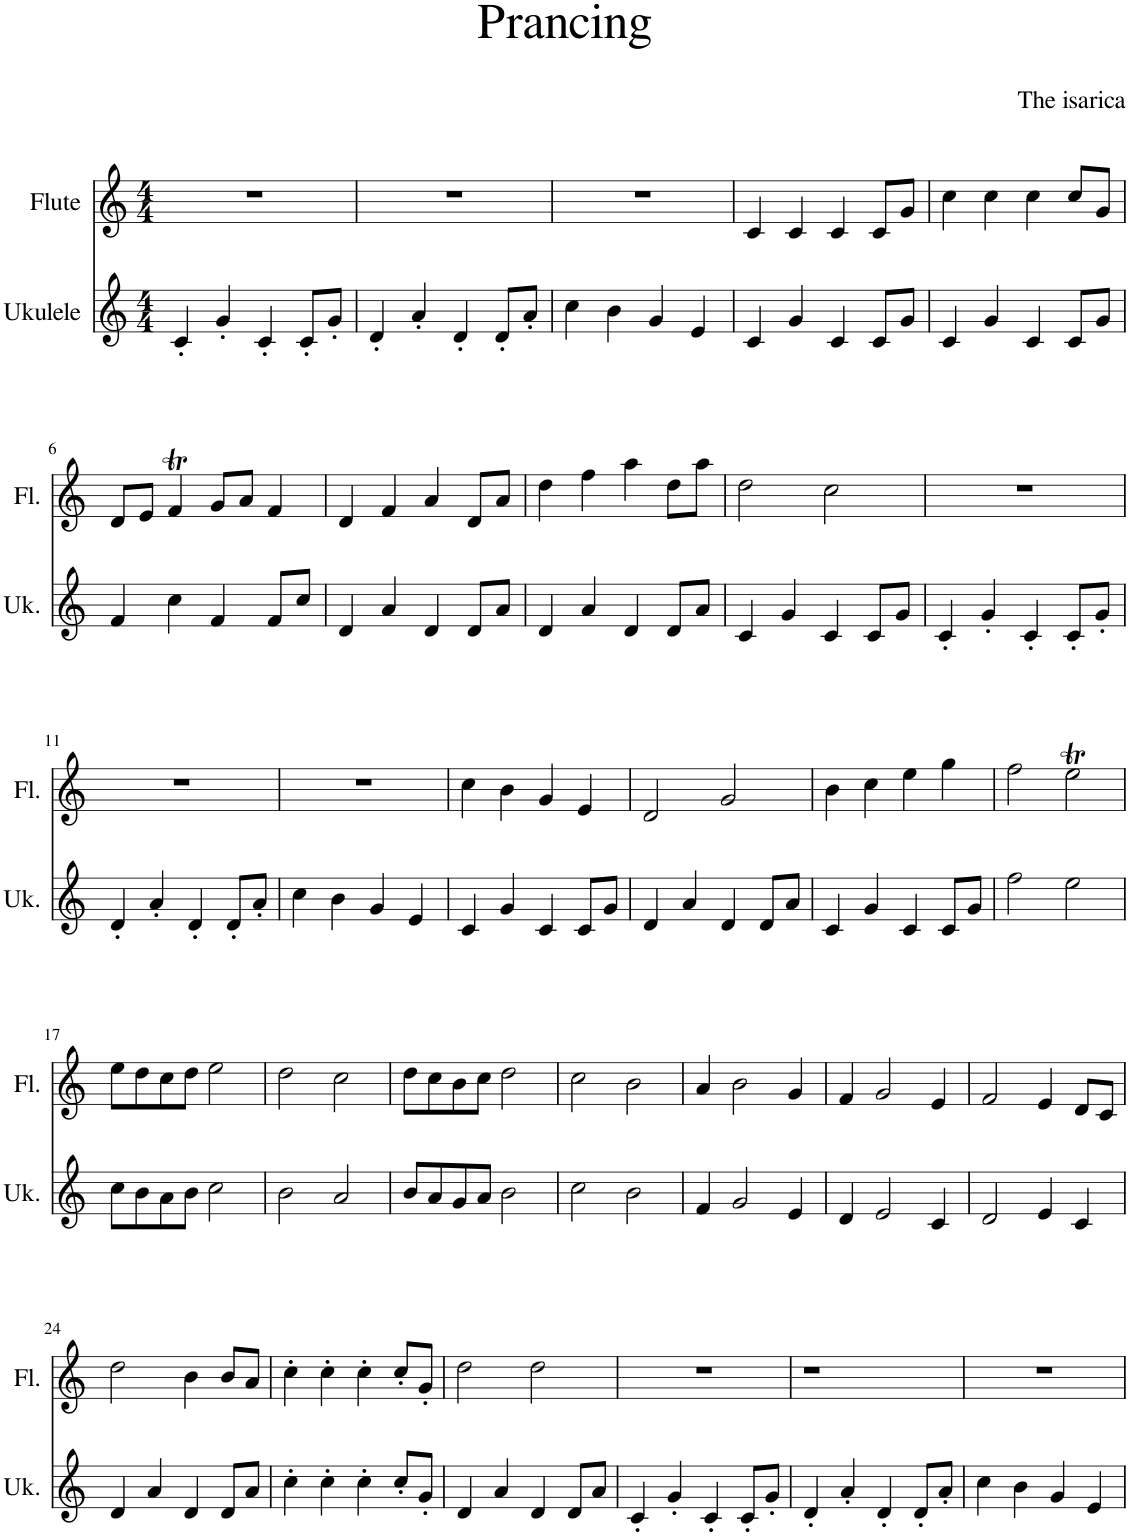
**kern	**kern
*part2	*part1
*staff2	*staff1
*I"Ukulele	*I"Flute
*I'Uk.	*I'Fl.
*clefG2	*clefG2
*k[]	*k[]
*M4/4	*M4/4
=1	=1
4c'/	1r
4g'/	.
4c'/	.
8c'/L	.
8g'/J	.
=2	=2
4d'/	1r
4a'/	.
4d'/	.
8d'/L	.
8a'/J	.
=3	=3
4cc\	1r
4b\	.
4g/	.
4e/	.
=4	=4
4c/	4c/
4g/	4c/
4c/	4c/
8c/L	8c/L
8g/J	8g/J
=5	=5
4c/	4cc\
4g/	4cc\
4c/	4cc\
8c/L	8cc/L
8g/J	8g/J
!!LO:LB:g=z
=6	=6
4f/	8d/L
.	8e/J
4cc\	4fT/
4f/	8g/L
.	8a/J
8f/L	4f/
8cc/J	.
=7	=7
4d/	4d/
4a/	4f/
4d/	4a/
8d/L	8d/L
8a/J	8a/J
=8	=8
4d/	4dd\
4a/	4ff\
4d/	4aa\
8d/L	8dd\L
8a/J	8aa\J
=9	=9
4c/	2dd\
4g/	.
4c/	2cc\
8c/L	.
8g/J	.
=10	=10
4c'/	1r
4g'/	.
4c'/	.
8c'/L	.
8g'/J	.
!!LO:LB:g=z
=11	=11
4d'/	1r
4a'/	.
4d'/	.
8d'/L	.
8a'/J	.
=12	=12
4cc\	1r
4b\	.
4g/	.
4e/	.
=13	=13
4c/	4cc\
4g/	4b\
4c/	4g/
8c/L	4e/
8g/J	.
=14	=14
4d/	2d/
4a/	.
4d/	2g/
8d/L	.
8a/J	.
=15	=15
4c/	4b\
4g/	4cc\
4c/	4ee\
8c/L	4gg\
8g/J	.
=16	=16
2ff\	2ff\
2ee\	2eet\
!!LO:LB:g=z
=17	=17
8cc\L	8ee\L
8b\	8dd\
8a\	8cc\
8b\J	8dd\J
2cc\	2ee\
=18	=18
2b\	2dd\
2a/	2cc\
=19	=19
8b/L	8dd\L
8a/	8cc\
8g/	8b\
8a/J	8cc\J
2b\	2dd\
=20	=20
2cc\	2cc\
2b\	2b\
=21	=21
4f/	4a/
2g/	2b\
4e/	4g/
=22	=22
4d/	4f/
2e/	2g/
4c/	4e/
=23	=23
2d/	2f/
4e/	4e/
4c/	8d/L
.	8c/J
!!LO:LB:g=z
=24	=24
4d/	2dd\
4a/	.
4d/	4b\
8d/L	8b/L
8a/J	8a/J
=25	=25
4cc'\	4cc'\
4cc'\	4cc'\
4cc'\	4cc'\
8cc'/L	8cc'/L
8g'/J	8g'/J
=26	=26
4d/	2dd\
4a/	.
4d/	2dd\
8d/L	.
8a/J	.
=27	=27
4c'/	1r
4g'/	.
4c'/	.
8c'/L	.
8g'/J	.
=28	=28
4d'/	1r
4a'/	.
4d'/	.
8d'/L	.
8a'/J	.
=29	=29
4cc\	1r
4b\	.
4g/	.
4e/	.
=	=
*-	*-
